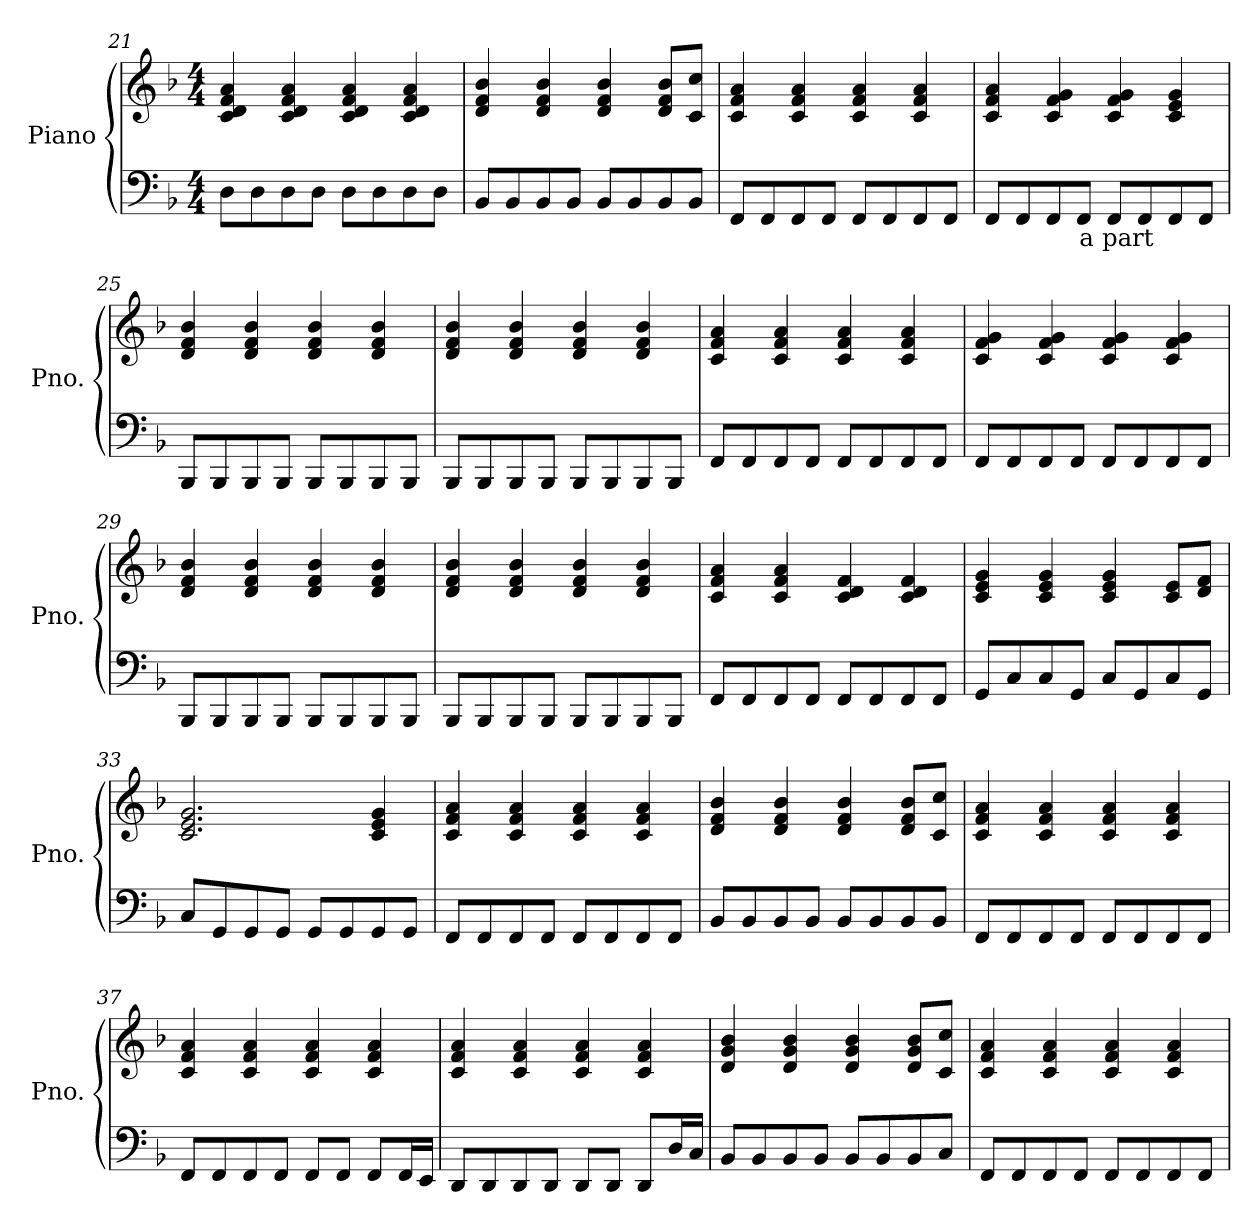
**kern	**text	**kern
*part1	*part1	*part1
*staff2	*staff2	*staff1
*I"Piano	*	*
*I'Pno.	*	*
*clefF4	*	*clefG2
*k[b-]	*	*k[b-]
*M4/4	*	*M4/4
=21	=21	=21
8D\L	.	4c/ 4d/ 4f/ 4a/
8D\	.	.
8D\	.	4c/ 4d/ 4f/ 4a/
8D\J	.	.
8D\L	.	4c/ 4d/ 4f/ 4a/
8D\	.	.
8D\	.	4c/ 4d/ 4f/ 4a/
8D\J	.	.
=22	=22	=22
8BB-/L	.	4d/ 4f/ 4b-/
8BB-/	.	.
8BB-/	.	4d/ 4f/ 4b-/
8BB-/J	.	.
8BB-/L	.	4d/ 4f/ 4b-/
8BB-/	.	.
8BB-/	.	8d/ 8f/ 8b-/L
8BB-/J	.	8c/ 8cc/J
=23	=23	=23
8FF/L	.	4c/ 4f/ 4a/
8FF/	.	.
8FF/	.	4c/ 4f/ 4a/
8FF/J	.	.
8FF/L	.	4c/ 4f/ 4a/
8FF/	.	.
8FF/	.	4c/ 4f/ 4a/
8FF/J	.	.
=24	=24	=24
8FF/L	.	4c/ 4f/ 4a/
8FF/	.	.
8FF/	.	4c/ 4f/ 4g/
8FF/J	a	.
8FF/L	part	4c/ 4f/ 4g/
8FF/	.	.
8FF/	.	4c/ 4e/ 4g/
8FF/J	.	.
!!LO:PB:g=z
=25	=25	=25
8BBB-/L	.	4d/ 4f/ 4b-/
8BBB-/	.	.
8BBB-/	.	4d/ 4f/ 4b-/
8BBB-/J	.	.
8BBB-/L	.	4d/ 4f/ 4b-/
8BBB-/	.	.
8BBB-/	.	4d/ 4f/ 4b-/
8BBB-/J	.	.
=26	=26	=26
8BBB-/L	.	4d/ 4f/ 4b-/
8BBB-/	.	.
8BBB-/	.	4d/ 4f/ 4b-/
8BBB-/J	.	.
8BBB-/L	.	4d/ 4f/ 4b-/
8BBB-/	.	.
8BBB-/	.	4d/ 4f/ 4b-/
8BBB-/J	.	.
=27	=27	=27
8FF/L	.	4c/ 4f/ 4a/
8FF/	.	.
8FF/	.	4c/ 4f/ 4a/
8FF/J	.	.
8FF/L	.	4c/ 4f/ 4a/
8FF/	.	.
8FF/	.	4c/ 4f/ 4a/
8FF/J	.	.
=28	=28	=28
8FF/L	.	4c/ 4f/ 4g/
8FF/	.	.
8FF/	.	4c/ 4f/ 4g/
8FF/J	.	.
8FF/L	.	4c/ 4f/ 4g/
8FF/	.	.
8FF/	.	4c/ 4f/ 4g/
8FF/J	.	.
!!LO:LB:g=z
=29	=29	=29
8BBB-/L	.	4d/ 4f/ 4b-/
8BBB-/	.	.
8BBB-/	.	4d/ 4f/ 4b-/
8BBB-/J	.	.
8BBB-/L	.	4d/ 4f/ 4b-/
8BBB-/	.	.
8BBB-/	.	4d/ 4f/ 4b-/
8BBB-/J	.	.
=30	=30	=30
8BBB-/L	.	4d/ 4f/ 4b-/
8BBB-/	.	.
8BBB-/	.	4d/ 4f/ 4b-/
8BBB-/J	.	.
8BBB-/L	.	4d/ 4f/ 4b-/
8BBB-/	.	.
8BBB-/	.	4d/ 4f/ 4b-/
8BBB-/J	.	.
=31	=31	=31
8FF/L	.	4c/ 4f/ 4a/
8FF/	.	.
8FF/	.	4c/ 4f/ 4a/
8FF/J	.	.
8FF/L	.	4c/ 4d/ 4f/
8FF/	.	.
8FF/	.	4c/ 4d/ 4f/
8FF/J	.	.
=32	=32	=32
8GG/L	.	4c/ 4e/ 4g/
8C/	.	.
8C/	.	4c/ 4e/ 4g/
8GG/J	.	.
8C/L	.	4c/ 4e/ 4g/
8GG/	.	.
8C/	.	8c/ 8e/L
8GG/J	.	8d/ 8f/J
!!LO:LB:g=z
=33	=33	=33
8C/L	.	2.c/ 2.e/ 2.g/
8GG/	.	.
8GG/	.	.
8GG/J	.	.
8GG/L	.	.
8GG/	.	.
8GG/	.	4c/ 4e/ 4g/
8GG/J	.	.
=34	=34	=34
8FF/L	.	4c/ 4f/ 4a/
8FF/	.	.
8FF/	.	4c/ 4f/ 4a/
8FF/J	.	.
8FF/L	.	4c/ 4f/ 4a/
8FF/	.	.
8FF/	.	4c/ 4f/ 4a/
8FF/J	.	.
=35	=35	=35
8BB-/L	.	4d/ 4f/ 4b-/
8BB-/	.	.
8BB-/	.	4d/ 4f/ 4b-/
8BB-/J	.	.
8BB-/L	.	4d/ 4f/ 4b-/
8BB-/	.	.
8BB-/	.	8d/ 8f/ 8b-/L
8BB-/J	.	8c/ 8cc/J
=36	=36	=36
8FF/L	.	4c/ 4f/ 4a/
8FF/	.	.
8FF/	.	4c/ 4f/ 4a/
8FF/J	.	.
8FF/L	.	4c/ 4f/ 4a/
8FF/	.	.
8FF/	.	4c/ 4f/ 4a/
8FF/J	.	.
=37	=37	=37
8FF/L	.	4c/ 4f/ 4a/
8FF/	.	.
8FF/	.	4c/ 4f/ 4a/
8FF/J	.	.
8FF/L	.	4c/ 4f/ 4a/
8FF/J	.	.
8FF/L	.	4c/ 4f/ 4a/
16FF/L	.	.
16EE/JJ	.	.
!!LO:LB:g=z
=38	=38	=38
8DD/L	.	4c/ 4f/ 4a/
8DD/	.	.
8DD/	.	4c/ 4f/ 4a/
8DD/J	.	.
8DD/L	.	4c/ 4f/ 4a/
8DD/J	.	.
8DD/L	.	4c/ 4f/ 4a/
16D/L	.	.
16C/JJ	.	.
=39	=39	=39
8BB-/L	.	4d/ 4g/ 4b-/
8BB-/	.	.
8BB-/	.	4d/ 4g/ 4b-/
8BB-/J	.	.
8BB-/L	.	4d/ 4g/ 4b-/
8BB-/	.	.
8BB-/	.	8d/ 8g/ 8b-/L
8C/J	.	8c/ 8cc/J
=40	=40	=40
8FF/L	.	4c/ 4f/ 4a/
8FF/	.	.
8FF/	.	4c/ 4f/ 4a/
8FF/J	.	.
8FF/L	.	4c/ 4f/ 4a/
8FF/	.	.
8FF/	.	4c/ 4f/ 4a/
8FF/J	.	.
=	=	=
*-	*-	*-
